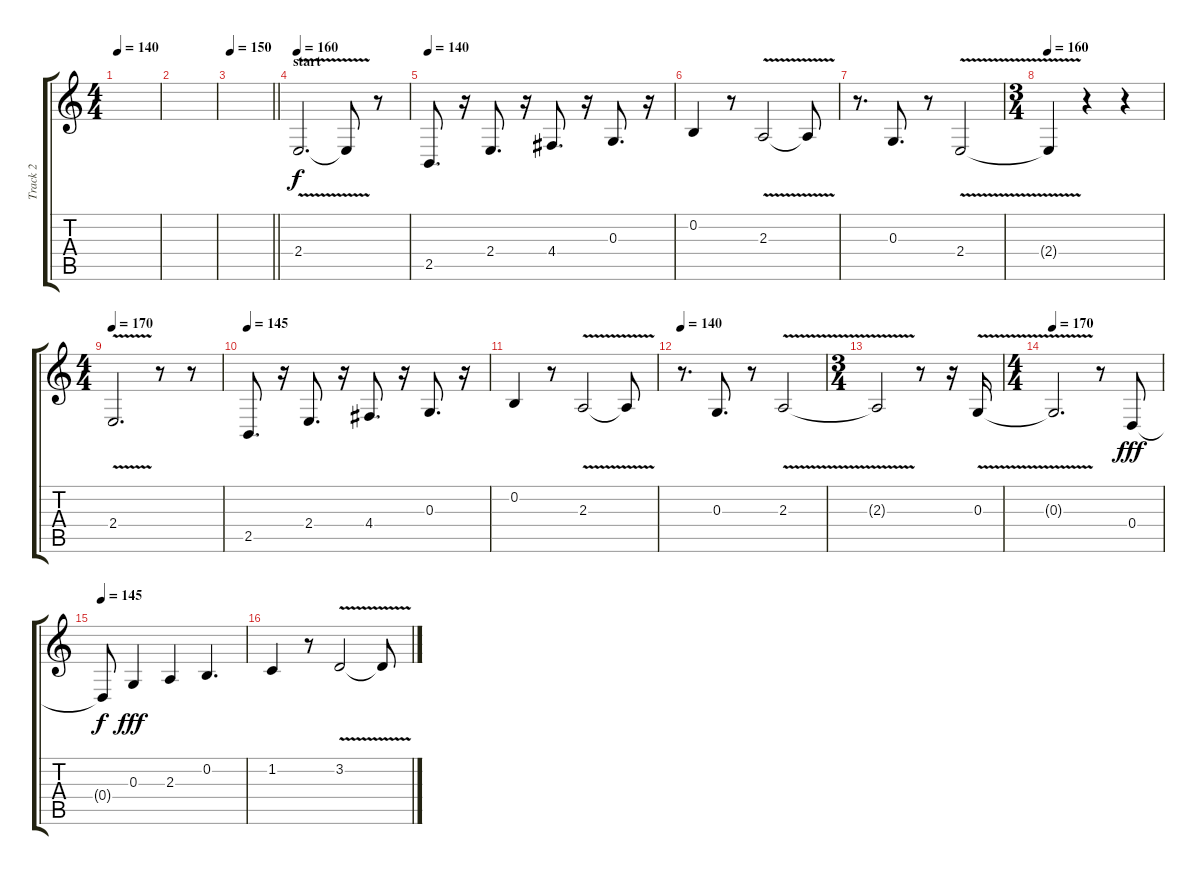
\track ("Track 2" "Track 2") {instrument stringensemble1}
\staff {score tabs}
\tuning (E4 B3 G3 D3 A2 E2) {hide}
\ts (4 4)
\tempo 140
\clef g2
\ks c
|
|
\tempo 150
\barLineRight lightlight
|
\section ("" "start")
\tempo 160
2.4{v}.2{d instrument choiraahs} 2.4{t}.8 r.8 |
\tempo 140
2.5.8{d} r.16 2.4.8{d} r.16 4.4.8{d} r.16 0.3.8{d} r.16 |
0.2.4 r.8 2.3{v}.2 2.3{t}.8 |
r.8{d} 0.3.8{d} r.8 2.4{v}.2 |
\ts (3 4)
\tempo 160
2.4{t}.4 r.4 r.4 |
\ts (4 4)
\tempo 170
2.4{v}.2{d} r.8 r.8 |
\tempo 145
2.5.8{d} r.16 2.4.8{d} r.16 4.4.8{d} r.16 0.3.8{d} r.16 |
0.2.4 r.8 2.3{v}.2 2.3{t}.8 |
\tempo 140
r.8{d} 0.3.8{d} r.8 2.3{v}.2 |
\ts (3 4)
2.3{t}.2 r.8 r.16 0.3{v}.16 |
\ts (4 4)
\tempo 170
0.3{v t}.2{d dy f} r.8 0.4.8{dy fff} |
\tempo 145
0.4{t}.8{dy f} 0.3.4{dy fff} 2.3.4 0.2.4{d} |
1.2.4 r.8 3.2{v}.2 3.2{t}.8
